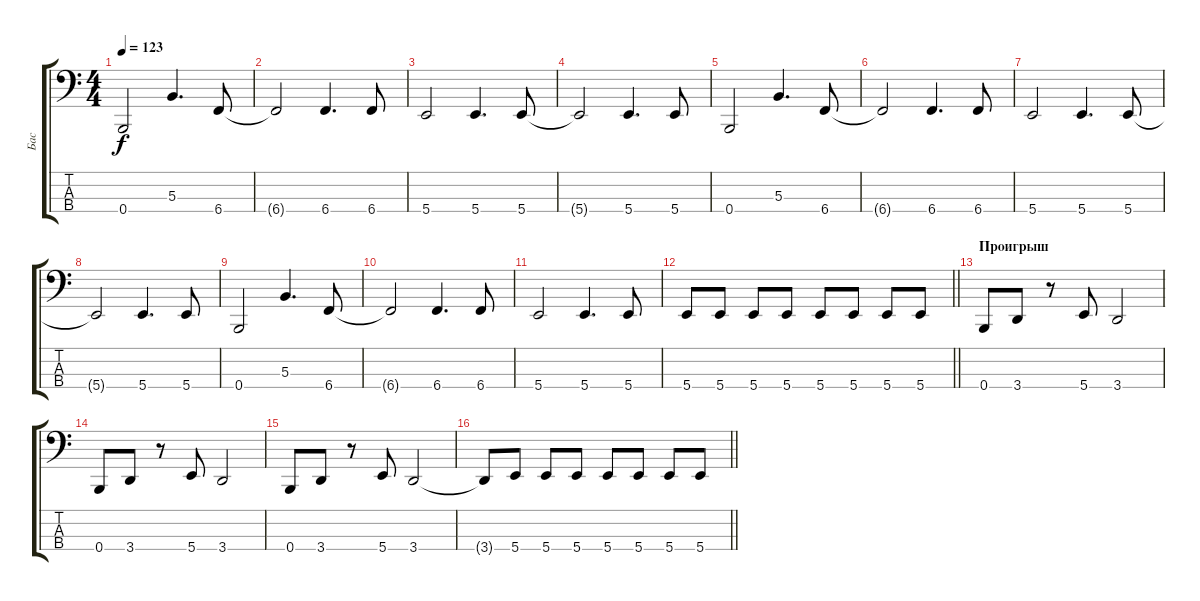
\track ("Бас" "Бас") {instrument electricbassfinger}
\staff {score tabs}
\tuning (E2 B1 Gb1 B0) {hide}
\ts (4 4)
\tempo 123
\clef f4
\ks c
0.4.2{dy f} 5.3.4{d} 6.4.8 |
6.4{t}.2 6.4.4{d} 6.4.8 |
5.4.2 5.4.4{d} 5.4.8 |
5.4{t}.2 5.4.4{d} 5.4.8 |
0.4.2 5.3.4{d} 6.4.8 |
6.4{t}.2 6.4.4{d} 6.4.8 |
5.4.2 5.4.4{d} 5.4.8 |
5.4{t}.2 5.4.4{d} 5.4.8 |
0.4.2 5.3.4{d} 6.4.8 |
6.4{t}.2 6.4.4{d} 6.4.8 |
5.4.2 5.4.4{d} 5.4.8 |
\barLineRight lightlight
5.4.8 5.4.8 5.4.8 5.4.8 5.4.8 5.4.8 5.4.8 5.4.8 |
\section ("" "Проигрыш")
0.4.8 3.4.8 r.8 5.4.8 3.4.2 |
0.4.8 3.4.8 r.8 5.4.8 3.4.2 |
0.4.8 3.4.8 r.8 5.4.8 3.4.2 |
\barLineRight lightlight
3.4{t}.8 5.4.8 5.4.8 5.4.8 5.4.8 5.4.8 5.4.8 5.4.8
